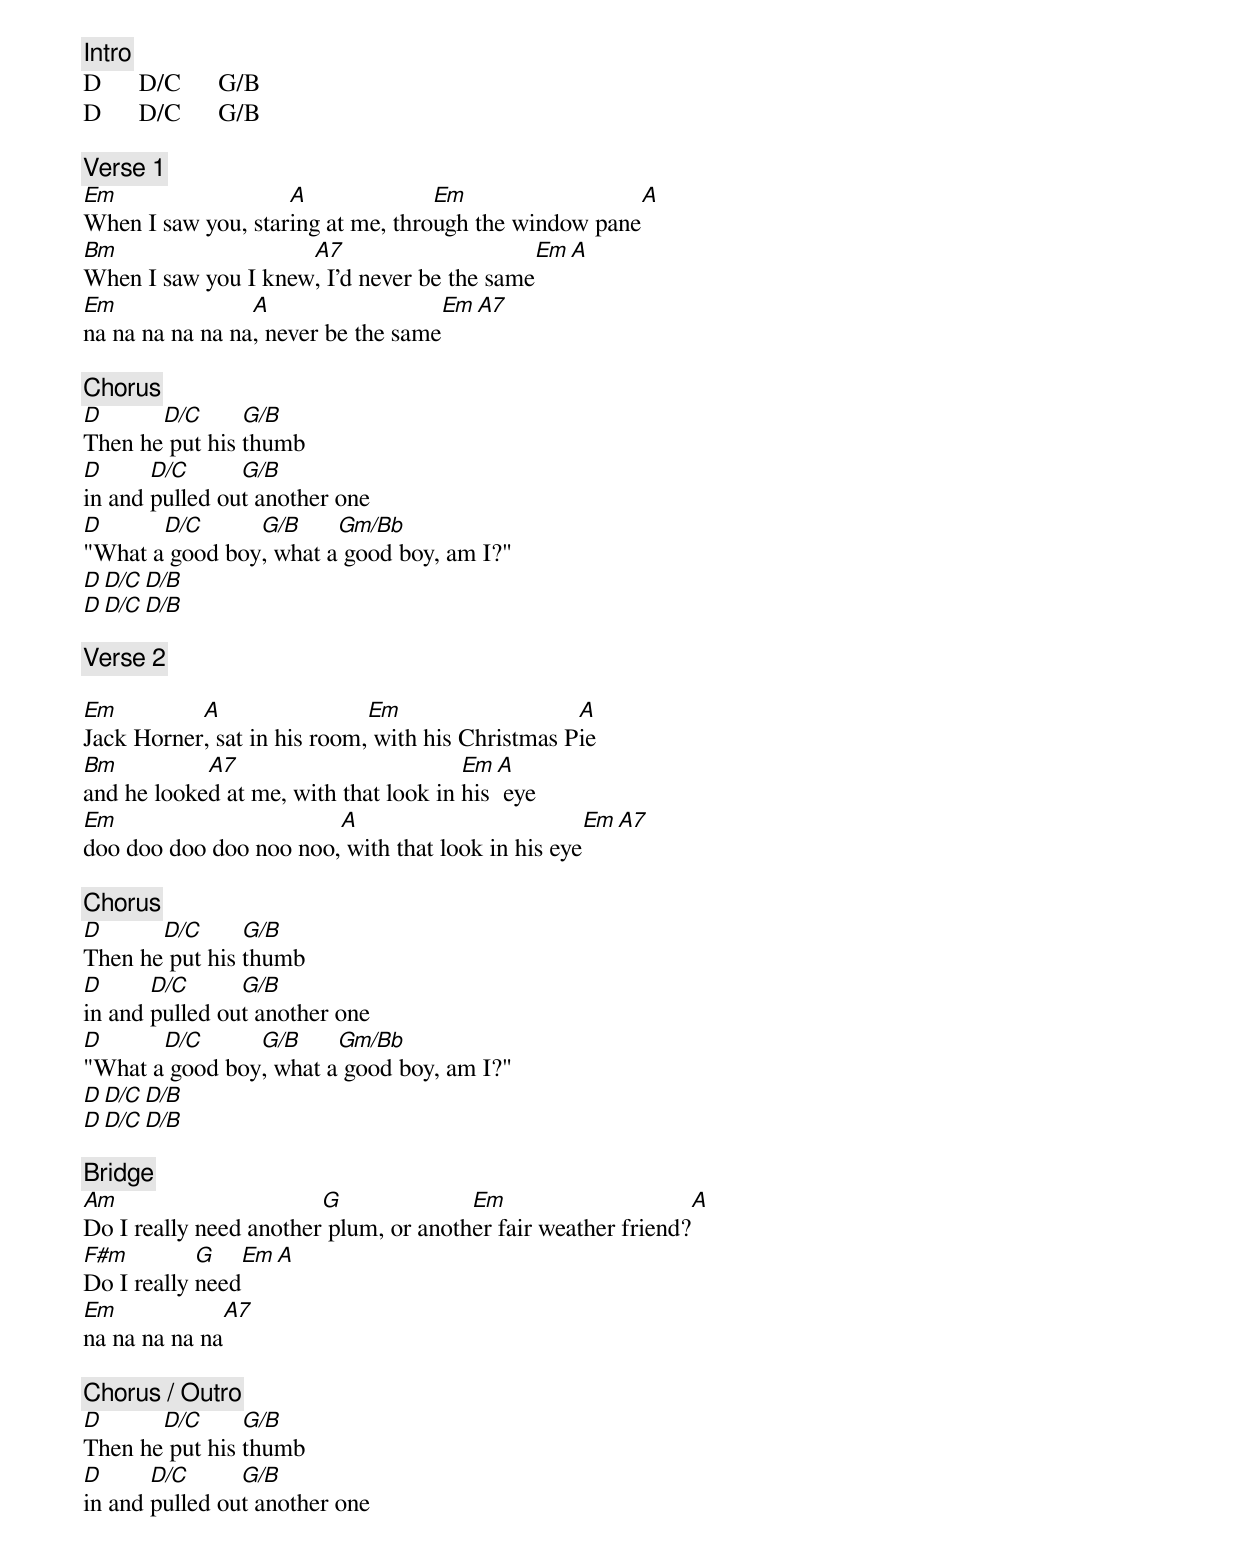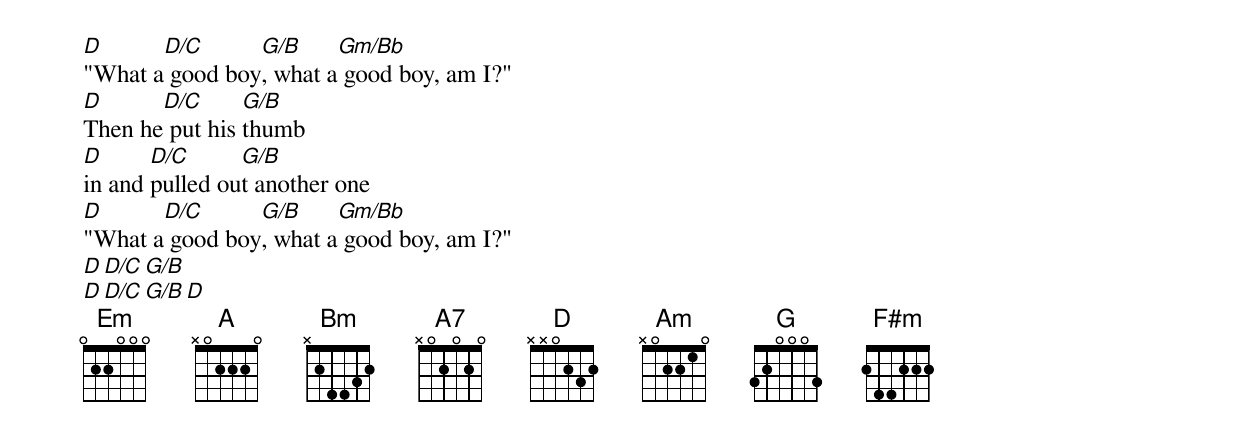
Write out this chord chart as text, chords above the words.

[Intro]
D      D/C      G/B
D      D/C      G/B

[Verse 1]
Em                  A              Em                       A
When I saw you, staring at me, through the window pane
Bm                   A7                      Em A
When I saw you I knew, I'd never be the same
Em               A                  Em  A7
na na na na na na, never be the same

[Chorus]
D      D/C      G/B
Then he put his thumb
D      D/C      G/B
in and pulled out another one
D      D/C      G/B     Gm/Bb
"What a good boy, what a good boy, am I?"
D      D/C      D/B
D      D/C      D/B

[Verse 2]

Em         A                 Em                   A
Jack Horner, sat in his room, with his Christmas Pie
Bm          A7                         Em A
and he looked at me, with that look in his eye
Em                      A                           Em A7
doo doo doo doo noo noo, with that look in his eye

[Chorus]
D      D/C      G/B
Then he put his thumb
D      D/C      G/B
in and pulled out another one
D      D/C      G/B     Gm/Bb
"What a good boy, what a good boy, am I?"
D      D/C      D/B
D      D/C      D/B

[Bridge]
Am         		G              Em                       A
Do I really need another plum, or another fair weather friend?
F#m         G              Em                       A
Do I really need
Em              A7
na na na na na

[Chorus / Outro]
D      D/C      G/B
Then he put his thumb
D      D/C      G/B
in and pulled out another one
D      D/C      G/B     Gm/Bb
"What a good boy, what a good boy, am I?"
D      D/C      G/B
Then he put his thumb
D      D/C      G/B
in and pulled out another one
D      D/C      G/B     Gm/Bb
"What a good boy, what a good boy, am I?"
D      D/C      G/B
D      D/C      G/B 	D
